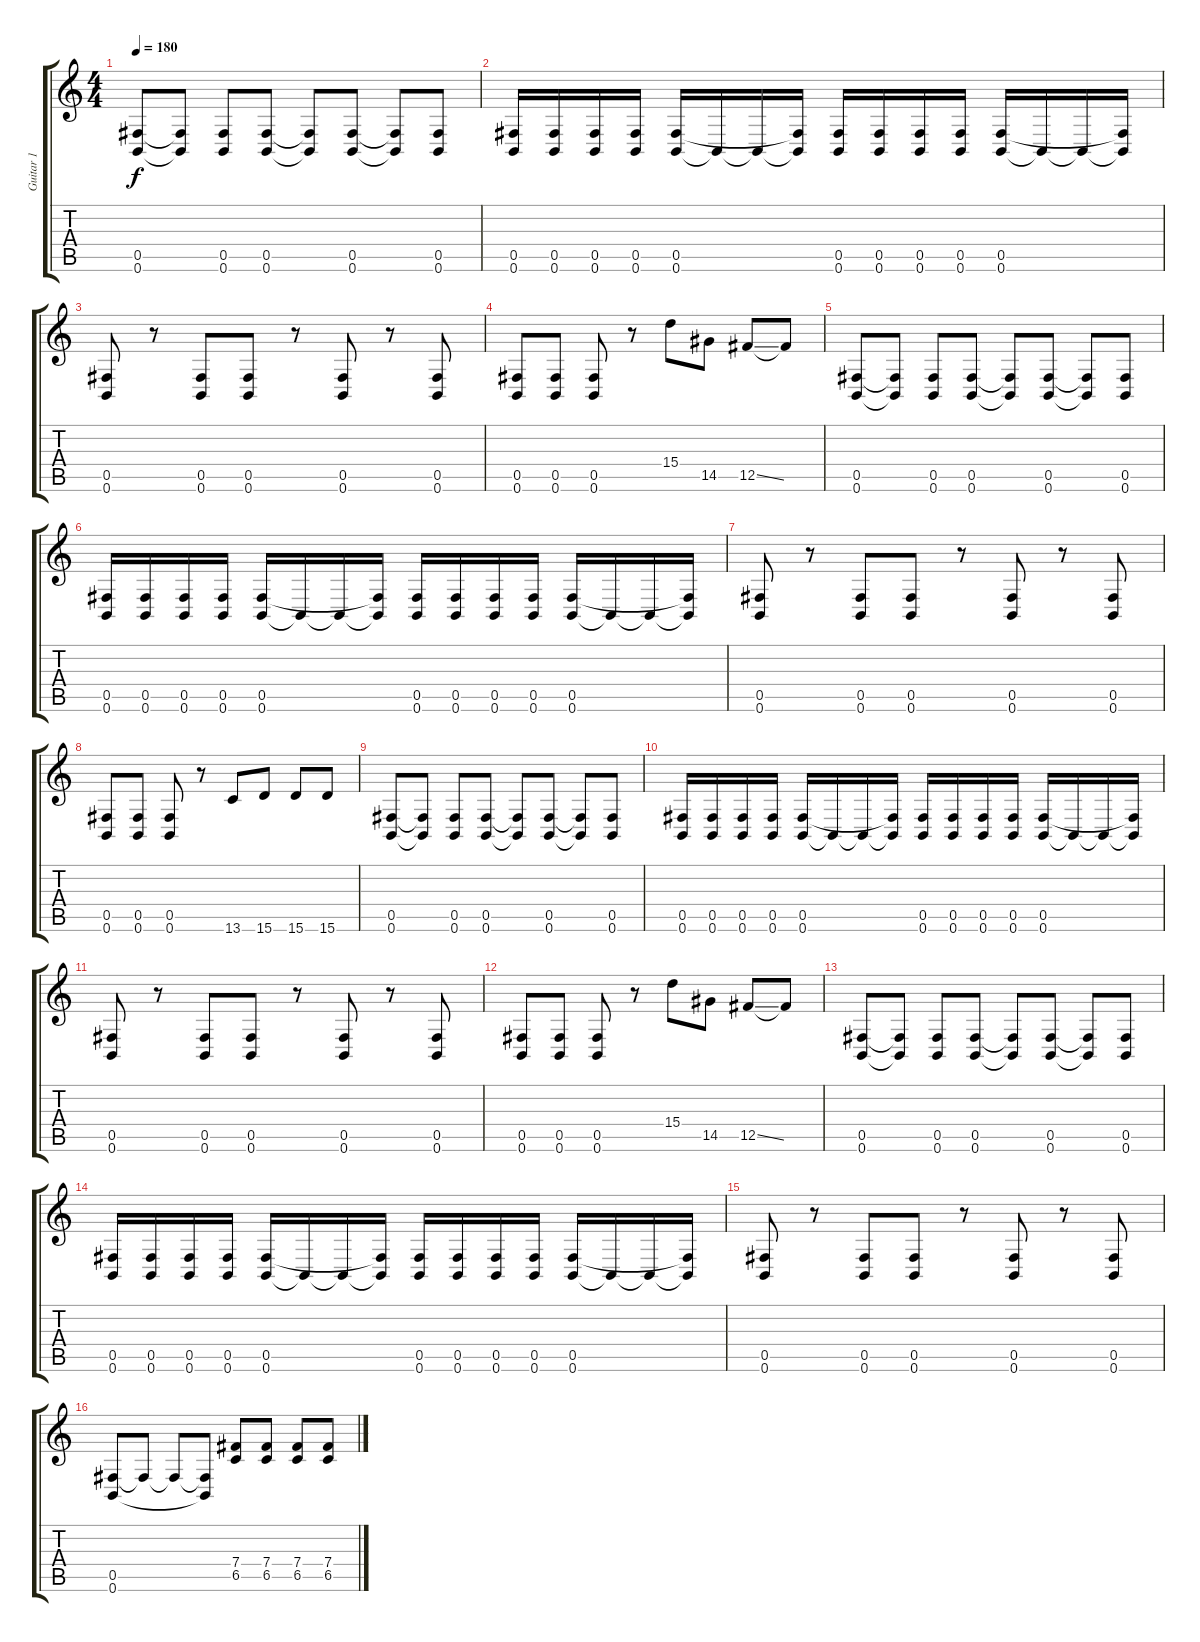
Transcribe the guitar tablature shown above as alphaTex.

\track ("Guitar 1" "Guitar 1") {instrument distortionguitar}
\staff {score tabs}
\tuning (Db4 Ab3 E3 B2 Gb2 B1) {hide}
\ts (4 4)
\tempo 180
\clef g2
\ks c
(0.5 0.6).8{dy f} (0.5{t} 0.6{t}).8 (0.5 0.6).8 (0.5 0.6).8 (0.5{t} 0.6{t}).8 (0.5 0.6).8 (0.5{t} 0.6{t}).8 (0.5 0.6).8 |
(0.5 0.6).16 (0.5 0.6).16 (0.5 0.6).16 (0.5 0.6).16 (0.5 0.6).16 0.6{t}.16 0.6{t}.16 (0.5{t} 0.6{t}).16 (0.5 0.6).16 (0.5 0.6).16 (0.5 0.6).16 (0.5 0.6).16 (0.5 0.6).16 0.6{t}.16 0.6{t}.16 (0.5{t} 0.6{t}).16 |
(0.5 0.6).8 r.8 (0.5 0.6).8 (0.5 0.6).8 r.8 (0.5 0.6).8 r.8 (0.5 0.6).8 |
(0.5 0.6).8 (0.5 0.6).8 (0.5 0.6).8 r.8 15.4.8 14.5.8 12.5{ss}.8 12.5{t}.8 |
(0.5 0.6).8 (0.5{t} 0.6{t}).8 (0.5 0.6).8 (0.5 0.6).8 (0.5{t} 0.6{t}).8 (0.5 0.6).8 (0.5{t} 0.6{t}).8 (0.5 0.6).8 |
(0.5 0.6).16 (0.5 0.6).16 (0.5 0.6).16 (0.5 0.6).16 (0.5 0.6).16 0.6{t}.16 0.6{t}.16 (0.5{t} 0.6{t}).16 (0.5 0.6).16 (0.5 0.6).16 (0.5 0.6).16 (0.5 0.6).16 (0.5 0.6).16 0.6{t}.16 0.6{t}.16 (0.5{t} 0.6{t}).16 |
(0.5 0.6).8 r.8 (0.5 0.6).8 (0.5 0.6).8 r.8 (0.5 0.6).8 r.8 (0.5 0.6).8 |
(0.5 0.6).8 (0.5 0.6).8 (0.5 0.6).8 r.8 13.6.8 15.6.8 15.6.8 15.6.8 |
(0.5 0.6).8 (0.5{t} 0.6{t}).8 (0.5 0.6).8 (0.5 0.6).8 (0.5{t} 0.6{t}).8 (0.5 0.6).8 (0.5{t} 0.6{t}).8 (0.5 0.6).8 |
(0.5 0.6).16 (0.5 0.6).16 (0.5 0.6).16 (0.5 0.6).16 (0.5 0.6).16 0.6{t}.16 0.6{t}.16 (0.5{t} 0.6{t}).16 (0.5 0.6).16 (0.5 0.6).16 (0.5 0.6).16 (0.5 0.6).16 (0.5 0.6).16 0.6{t}.16 0.6{t}.16 (0.5{t} 0.6{t}).16 |
(0.5 0.6).8 r.8 (0.5 0.6).8 (0.5 0.6).8 r.8 (0.5 0.6).8 r.8 (0.5 0.6).8 |
(0.5 0.6).8 (0.5 0.6).8 (0.5 0.6).8 r.8 15.4.8 14.5.8 12.5{ss}.8 12.5{t}.8 |
(0.5 0.6).8 (0.5{t} 0.6{t}).8 (0.5 0.6).8 (0.5 0.6).8 (0.5{t} 0.6{t}).8 (0.5 0.6).8 (0.5{t} 0.6{t}).8 (0.5 0.6).8 |
(0.5 0.6).16 (0.5 0.6).16 (0.5 0.6).16 (0.5 0.6).16 (0.5 0.6).16 0.6{t}.16 0.6{t}.16 (0.5{t} 0.6{t}).16 (0.5 0.6).16 (0.5 0.6).16 (0.5 0.6).16 (0.5 0.6).16 (0.5 0.6).16 0.6{t}.16 0.6{t}.16 (0.5{t} 0.6{t}).16 |
(0.5 0.6).8 r.8 (0.5 0.6).8 (0.5 0.6).8 r.8 (0.5 0.6).8 r.8 (0.5 0.6).8 |
(0.5 0.6).8 0.5{t}.8 0.5{t}.8 (0.5{t} 0.6{t}).8 (7.4 6.5).8 (7.4 6.5).8 (7.4 6.5).8 (7.4 6.5).8
